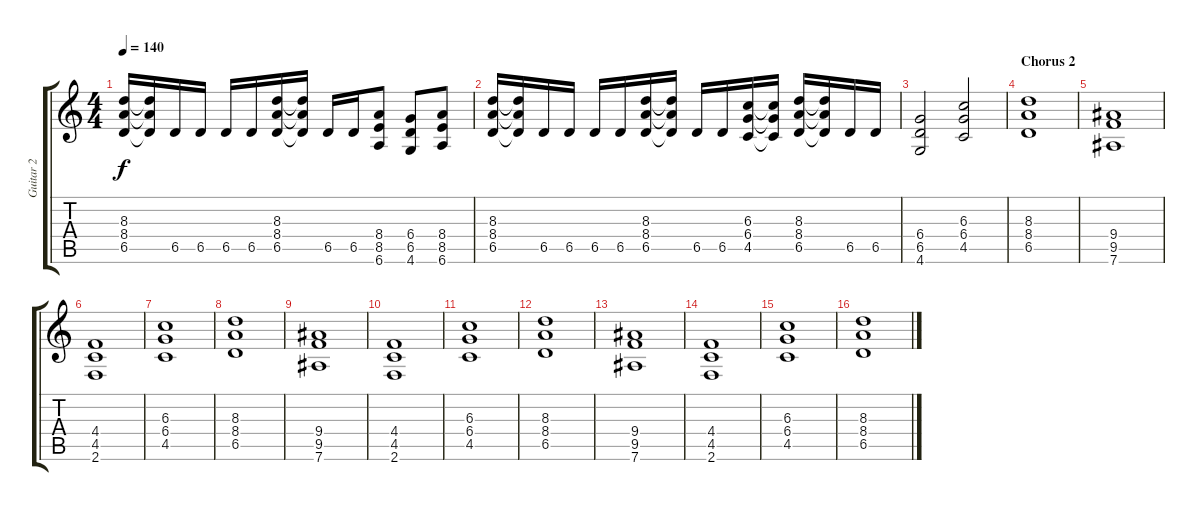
\track ("Guitar 2" "Guitar 2") {instrument distortionguitar}
\staff {score tabs}
\tuning (Eb4 Bb3 Gb3 Db3 Ab2 Eb2) {hide}
\ts (4 4)
\tempo 140
\clef g2
\ks c
(8.3 8.4 6.5).16{dy f} (8.3{t} 8.4{t} 6.5{t}).16 6.5.16 6.5.16 6.5.16 6.5.16 (8.3 8.4 6.5).16 (8.3{t} 8.4{t} 6.5{t}).16 6.5.16 6.5.16 (8.4 8.5 6.6).8 (6.4 6.5 4.6).8 (8.4 8.5 6.6).8 |
(8.3 8.4 6.5).16 (8.3{t} 8.4{t} 6.5{t}).16 6.5.16 6.5.16 6.5.16 6.5.16 (8.3 8.4 6.5).16 (8.3{t} 8.4{t} 6.5{t}).16 6.5.16 6.5.16 (6.3 6.4 4.5).16 (6.3{t} 6.4{t} 4.5{t}).16 (8.3 8.4 6.5).16 (8.3{t} 8.4{t} 6.5{t}).16 6.5.16 6.5.16 |
(6.4 6.5 4.6).2 (6.3 6.4 4.5).2 |
\section ("" "Chorus 2")
(8.3 8.4 6.5).1 |
(9.4 9.5 7.6).1 |
(4.4 4.5 2.6).1 |
(6.3 6.4 4.5).1 |
(8.3 8.4 6.5).1 |
(9.4 9.5 7.6).1 |
(4.4 4.5 2.6).1 |
(6.3 6.4 4.5).1 |
(8.3 8.4 6.5).1 |
(9.4 9.5 7.6).1 |
(4.4 4.5 2.6).1 |
(6.3 6.4 4.5).1 |
(8.3 8.4 6.5).1
